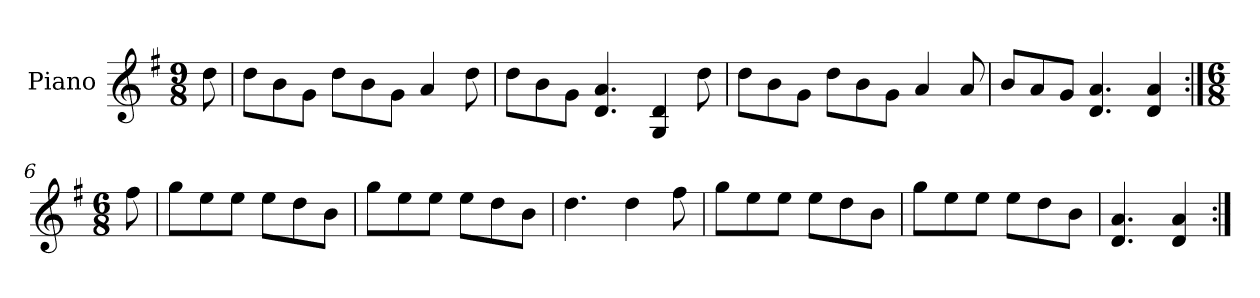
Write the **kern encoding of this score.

**kern
*part1
*staff1
*I"Piano
*I'Pno
*clefG2
*k[f#]
*G:
*M9/8
=1
8dd\
=2
8dd\L
8b\
8g\J
8dd\L
8b\
8g\J
4a/
8dd\
=3
8dd\L
8b\
8g\J
4.d/ 4.a/
4G/ 4d/
8dd\
=4
8dd\L
8b\
8g\J
8dd\L
8b\
8g\J
4a/
8a/
=5
8b/L
8a/
8g/J
4.d/ 4.a/
4d/ 4a/
!!LO:LB:g=z
=6:|!
*M6/8
8ff#\
=7
8gg\L
8ee\
8ee\J
8ee\L
8dd\
8b\J
=8
8gg\L
8ee\
8ee\J
8ee\L
8dd\
8b\J
=9
4.dd\
4dd\
8ff#\
=10
8gg\L
8ee\
8ee\J
8ee\L
8dd\
8b\J
=11
8gg\L
8ee\
8ee\J
8ee\L
8dd\
8b\J
=12
4.d/ 4.a/
4d/ 4a/
=:|!
*-
